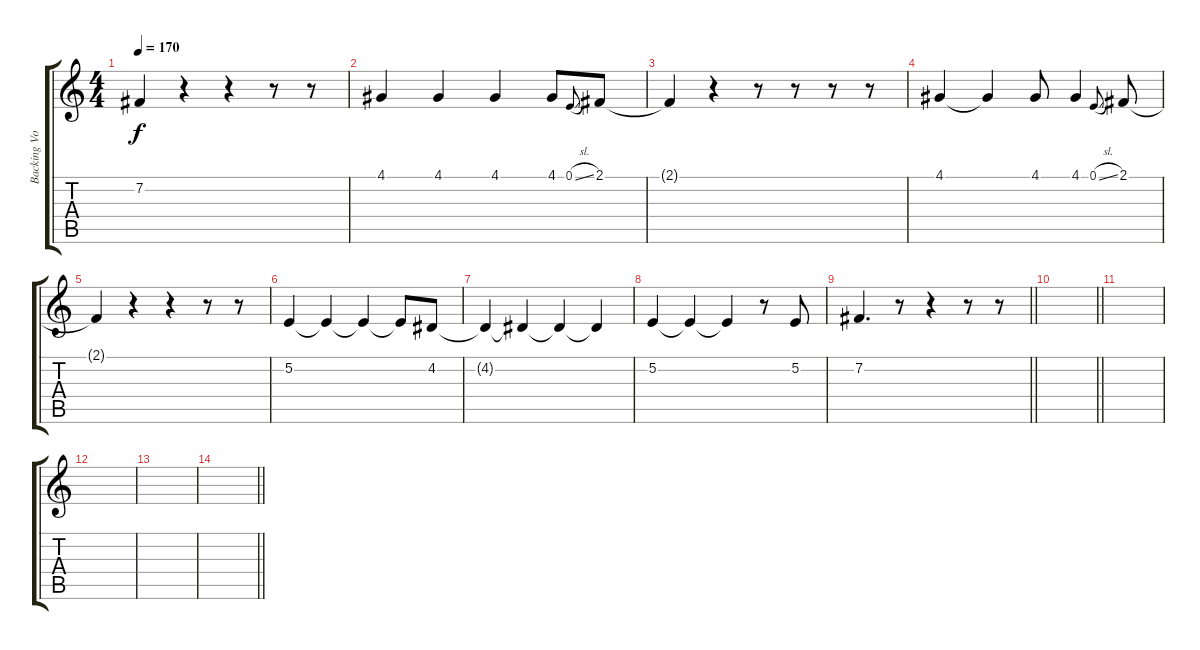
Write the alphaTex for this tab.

\track ("Backing Vocals" "Backing Vo") {instrument bassoon}
\staff {score tabs}
\tuning (E4 B3 G3 D3 A2 E2) {hide}
\ts (4 4)
\tempo 170
\clef g2
\ks c
7.2.4{dy f} r.4 r.4 r.8 r.8 |
4.1.4 4.1.4 4.1.4 4.1.8 0.1{sl}.8{gr onbeat} 2.1.8 |
2.1{t}.4 r.4 r.8 r.8 r.8 r.8 |
4.1.4 4.1{t}.4 4.1.8 4.1.4 0.1{sl}.8{gr onbeat} 2.1.8 |
2.1{t}.4 r.4 r.4 r.8 r.8 |
5.2.4 5.2{t}.4 5.2{t}.4 5.2{t}.8 4.2.8 |
4.2{t}.4 4.2{t}.4 4.2{t}.4 4.2{t}.4 |
5.2.4 5.2{t}.4 5.2{t}.4 r.8 5.2.8 |
\barLineRight lightlight
7.2.4{d} r.8 r.4 r.8 r.8 |
\barLineRight lightlight
|
|
|
|
\barLineRight lightlight
